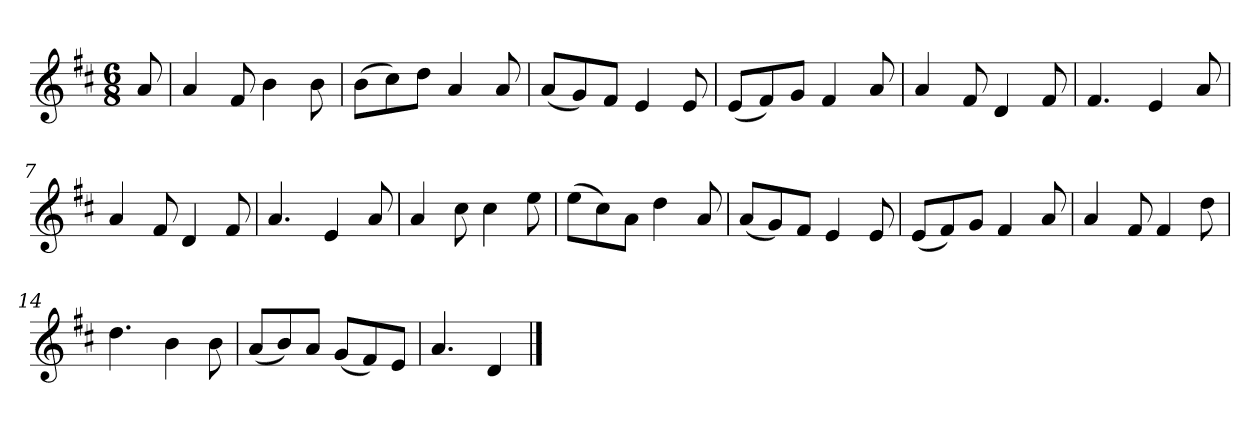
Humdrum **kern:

**kern
*part1
*staff1
*k[f#c#]
*M6/8
*MM120
=
8a
=1
4a
8f#
4b
8b
=2
(8bL
8cc#)
8ddJ
4a
8a
=3
(8aL
8g)
8f#J
4e
8e
=4
(8eL
8f#)
8gJ
4f#
8a
=5
4a
8f#
4d
8f#
=6
4.f#
4e
8a
=7
4a
8f#
4d
8f#
=8
4.a
4e
8a
=9
4a
8cc#
4cc#
8ee
=10
(8eeL
8cc#)
8aJ
4dd
8a
=11
(8aL
8g)
8f#J
4e
8e
=12
(8eL
8f#)
8gJ
4f#
8a
=13
4a
8f#
4f#
8dd
=14
4.dd
4b
8b
=15
(8aL
8b)
8aJ
(8gL
8f#)
8eJ
=16
4.a
4d
==
*-
